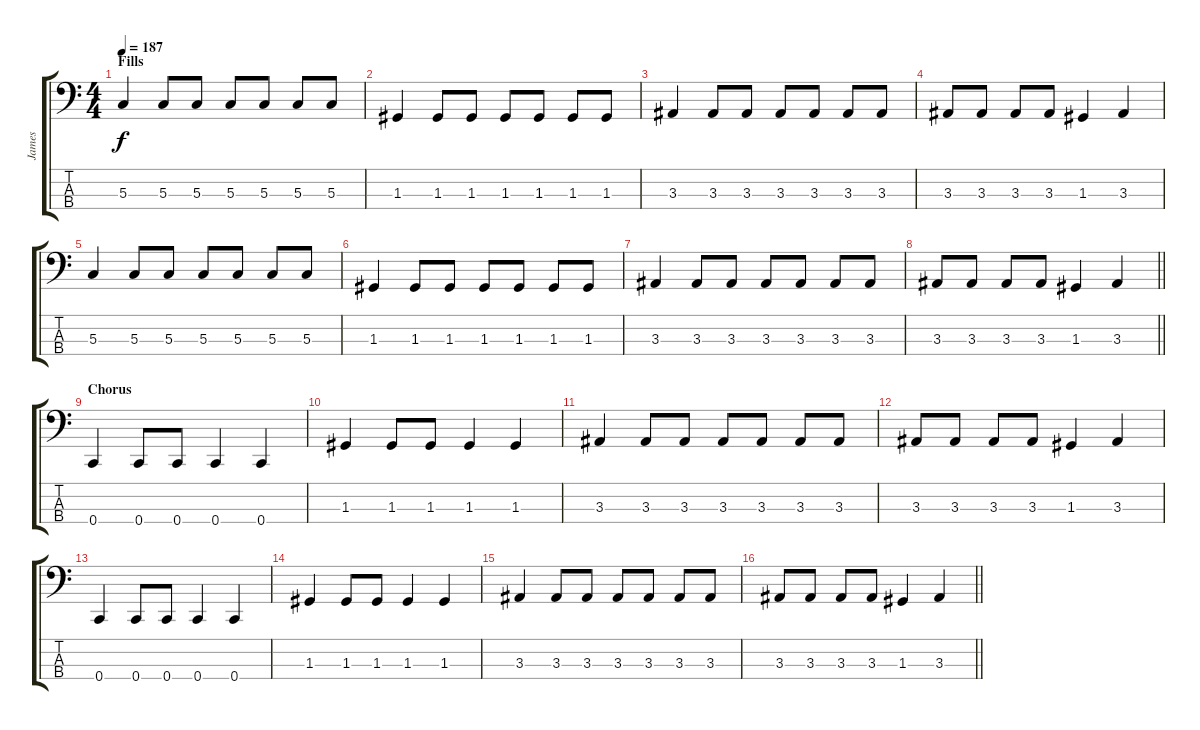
\track ("James" "James") {instrument electricbassfinger}
\staff {score tabs}
\tuning (F2 C2 G1 C1) {hide}
\ts (4 4)
\section ("" "Fills")
\tempo 187
\clef f4
\ks c
5.3.4{dy f} 5.3.8 5.3.8 5.3.8 5.3.8 5.3.8 5.3.8 |
1.3.4 1.3.8 1.3.8 1.3.8 1.3.8 1.3.8 1.3.8 |
3.3.4 3.3.8 3.3.8 3.3.8 3.3.8 3.3.8 3.3.8 |
3.3.8 3.3.8 3.3.8 3.3.8 1.3.4 3.3.4 |
5.3.4 5.3.8 5.3.8 5.3.8 5.3.8 5.3.8 5.3.8 |
1.3.4 1.3.8 1.3.8 1.3.8 1.3.8 1.3.8 1.3.8 |
3.3.4 3.3.8 3.3.8 3.3.8 3.3.8 3.3.8 3.3.8 |
\barLineRight lightlight
3.3.8 3.3.8 3.3.8 3.3.8 1.3.4 3.3.4 |
\section ("" "Chorus")
0.4.4 0.4.8 0.4.8 0.4.4 0.4.4 |
1.3.4 1.3.8 1.3.8 1.3.4 1.3.4 |
3.3.4 3.3.8 3.3.8 3.3.8 3.3.8 3.3.8 3.3.8 |
3.3.8 3.3.8 3.3.8 3.3.8 1.3.4 3.3.4 |
0.4.4 0.4.8 0.4.8 0.4.4 0.4.4 |
1.3.4 1.3.8 1.3.8 1.3.4 1.3.4 |
3.3.4 3.3.8 3.3.8 3.3.8 3.3.8 3.3.8 3.3.8 |
\barLineRight lightlight
3.3.8 3.3.8 3.3.8 3.3.8 1.3.4 3.3.4
